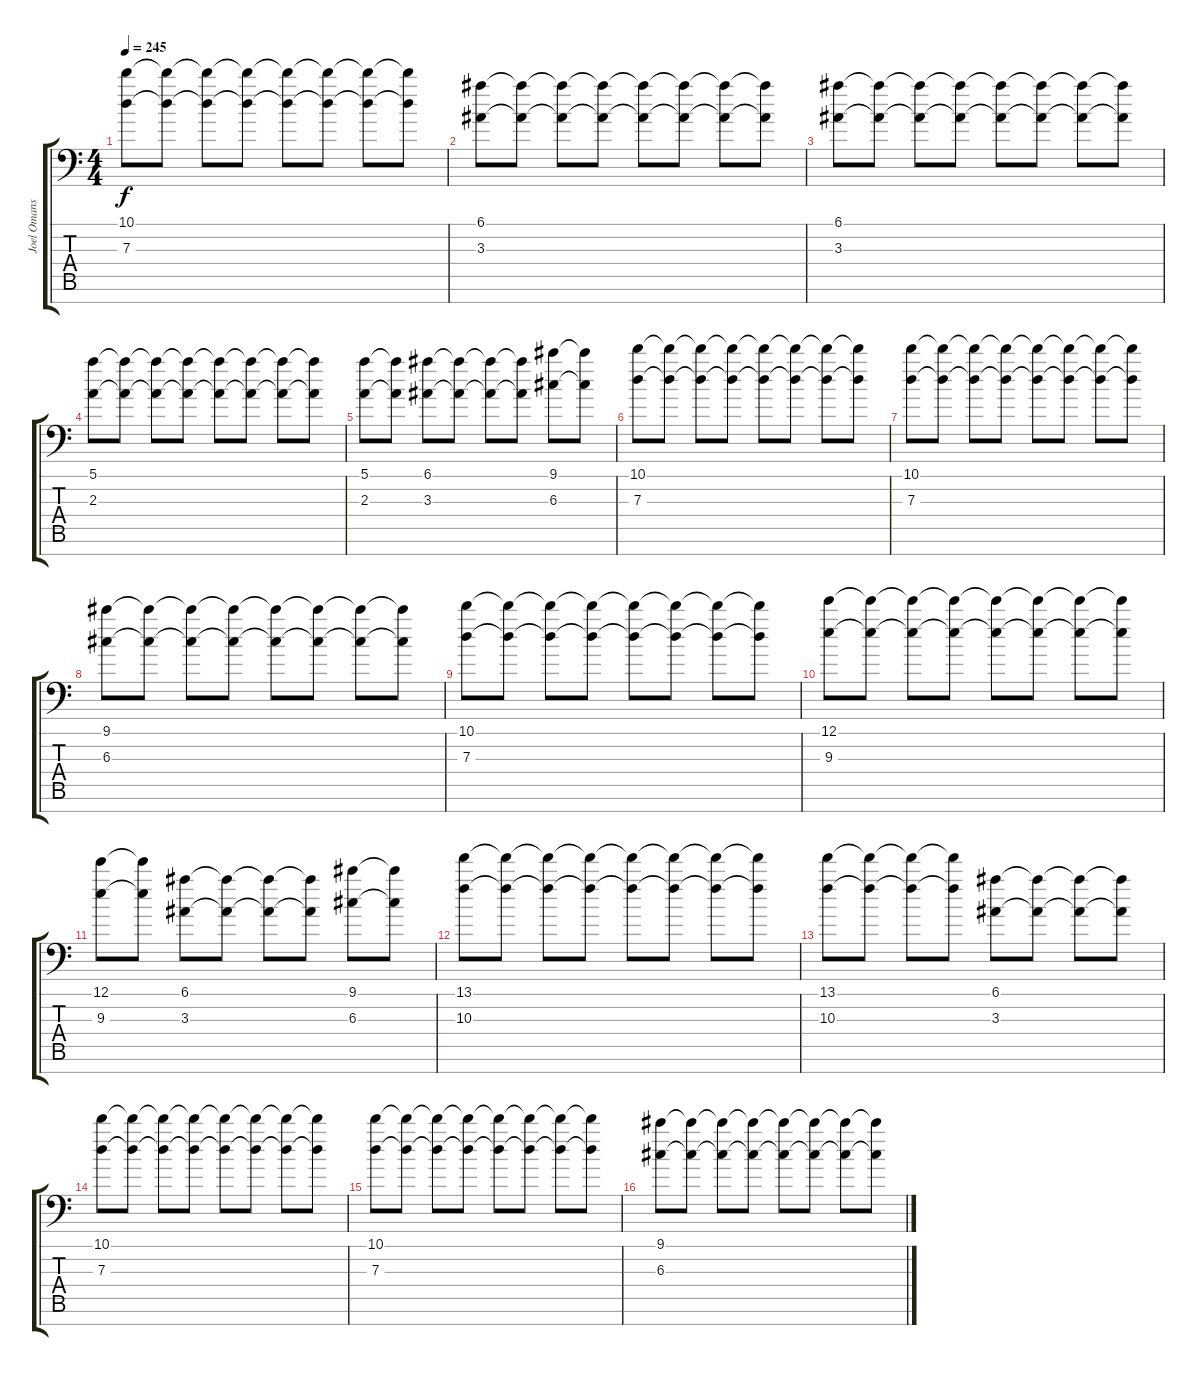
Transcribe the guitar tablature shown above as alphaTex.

\track ("Joel Omans" "Joel Omans") {instrument distortionguitar}
\staff {score tabs}
\tuning (E4 B3 G3 D3 A2 E2 A1) {hide}
\ts (4 4)
\tempo 245
\clef f4
\ks c
(10.1 7.3).8{dy f} (10.1{t} 7.3{t}).8 (10.1{t} 7.3{t}).8 (10.1{t} 7.3{t}).8 (10.1{t} 7.3{t}).8 (10.1{t} 7.3{t}).8 (10.1{t} 7.3{t}).8 (10.1{t} 7.3{t}).8 |
(6.1 3.3).8 (6.1{t} 3.3{t}).8 (6.1{t} 3.3{t}).8 (6.1{t} 3.3{t}).8 (6.1{t} 3.3{t}).8 (6.1{t} 3.3{t}).8 (6.1{t} 3.3{t}).8 (6.1{t} 3.3{t}).8 |
(6.1 3.3).8 (6.1{t} 3.3{t}).8 (6.1{t} 3.3{t}).8 (6.1{t} 3.3{t}).8 (6.1{t} 3.3{t}).8 (6.1{t} 3.3{t}).8 (6.1{t} 3.3{t}).8 (6.1{t} 3.3{t}).8 |
(5.1 2.3).8 (5.1{t} 2.3{t}).8 (5.1{t} 2.3{t}).8 (5.1{t} 2.3{t}).8 (5.1{t} 2.3{t}).8 (5.1{t} 2.3{t}).8 (5.1{t} 2.3{t}).8 (5.1{t} 2.3{t}).8 |
(5.1 2.3).8 (5.1{t} 2.3{t}).8 (6.1 3.3).8 (6.1{t} 3.3{t}).8 (6.1{t} 3.3{t}).8 (6.1{t} 3.3{t}).8 (9.1 6.3).8 (9.1{t} 6.3{t}).8 |
(10.1 7.3).8 (10.1{t} 7.3{t}).8 (10.1{t} 7.3{t}).8 (10.1{t} 7.3{t}).8 (10.1{t} 7.3{t}).8 (10.1{t} 7.3{t}).8 (10.1{t} 7.3{t}).8 (10.1{t} 7.3{t}).8 |
(10.1 7.3).8 (10.1{t} 7.3{t}).8 (10.1{t} 7.3{t}).8 (10.1{t} 7.3{t}).8 (10.1{t} 7.3{t}).8 (10.1{t} 7.3{t}).8 (10.1{t} 7.3{t}).8 (10.1{t} 7.3{t}).8 |
(9.1 6.3).8 (9.1{t} 6.3{t}).8 (9.1{t} 6.3{t}).8 (9.1{t} 6.3{t}).8 (9.1{t} 6.3{t}).8 (9.1{t} 6.3{t}).8 (9.1{t} 6.3{t}).8 (9.1{t} 6.3{t}).8 |
(10.1 7.3).8 (10.1{t} 7.3{t}).8 (10.1{t} 7.3{t}).8 (10.1{t} 7.3{t}).8 (10.1{t} 7.3{t}).8 (10.1{t} 7.3{t}).8 (10.1{t} 7.3{t}).8 (10.1{t} 7.3{t}).8 |
(12.1 9.3).8 (12.1{t} 9.3{t}).8 (12.1{t} 9.3{t}).8 (12.1{t} 9.3{t}).8 (12.1{t} 9.3{t}).8 (12.1{t} 9.3{t}).8 (12.1{t} 9.3{t}).8 (12.1{t} 9.3{t}).8 |
(12.1 9.3).8 (12.1{t} 9.3{t}).8 (6.1 3.3).8 (6.1{t} 3.3{t}).8 (6.1{t} 3.3{t}).8 (6.1{t} 3.3{t}).8 (9.1 6.3).8 (9.1{t} 6.3{t}).8 |
(13.1 10.3).8 (13.1{t} 10.3{t}).8 (13.1{t} 10.3{t}).8 (13.1{t} 10.3{t}).8 (13.1{t} 10.3{t}).8 (13.1{t} 10.3{t}).8 (13.1{t} 10.3{t}).8 (13.1{t} 10.3{t}).8 |
(13.1 10.3).8 (13.1{t} 10.3{t}).8 (13.1{t} 10.3{t}).8 (13.1{t} 10.3{t}).8 (6.1 3.3).8 (6.1{t} 3.3{t}).8 (6.1{t} 3.3{t}).8 (6.1{t} 3.3{t}).8 |
(10.1 7.3).8 (10.1{t} 7.3{t}).8 (10.1{t} 7.3{t}).8 (10.1{t} 7.3{t}).8 (10.1{t} 7.3{t}).8 (10.1{t} 7.3{t}).8 (10.1{t} 7.3{t}).8 (10.1{t} 7.3{t}).8 |
(10.1 7.3).8 (10.1{t} 7.3{t}).8 (10.1{t} 7.3{t}).8 (10.1{t} 7.3{t}).8 (10.1{t} 7.3{t}).8 (10.1{t} 7.3{t}).8 (10.1{t} 7.3{t}).8 (10.1{t} 7.3{t}).8 |
(9.1 6.3).8 (9.1{t} 6.3{t}).8 (9.1{t} 6.3{t}).8 (9.1{t} 6.3{t}).8 (9.1{t} 6.3{t}).8 (9.1{t} 6.3{t}).8 (9.1{t} 6.3{t}).8 (9.1{t} 6.3{t}).8
